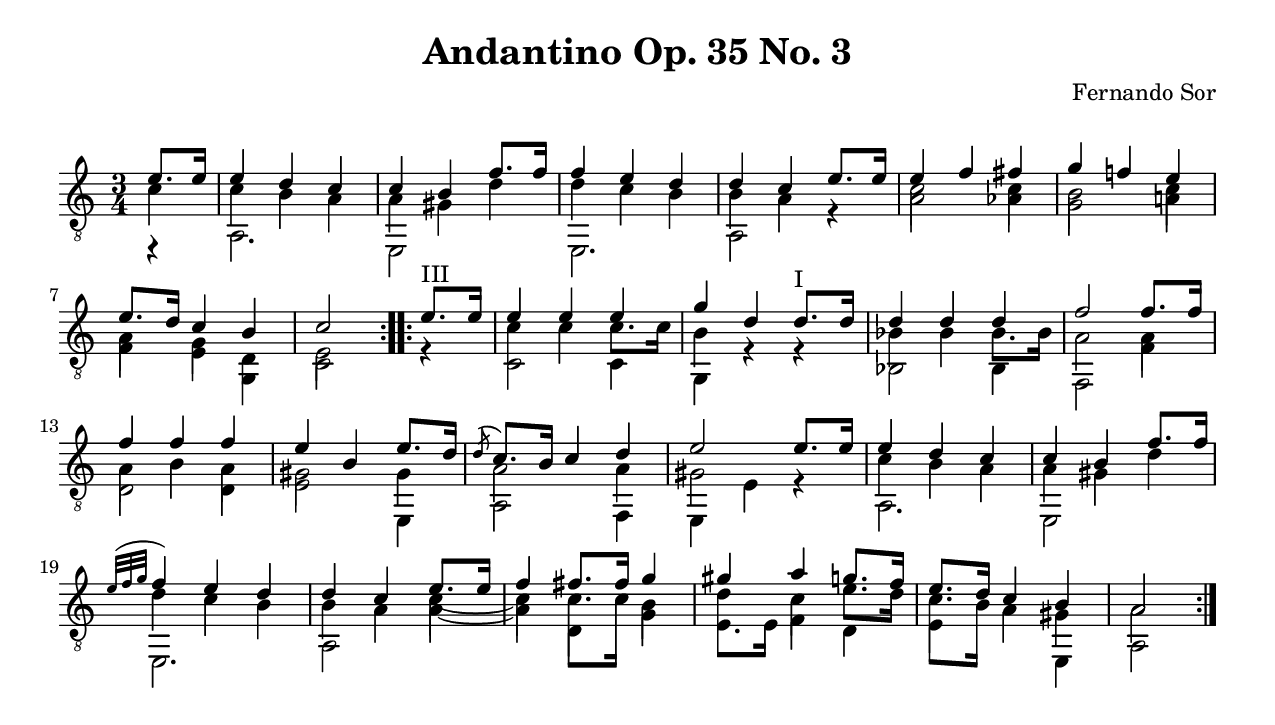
\version "2.18.2"
\include "style.ily"

\header {
  title = "Andantino Op. 35 No. 3"
  composer = "Fernando Sor"
}

brka={}
brkb={}

{
  \clef "treble_8" \time 3/4 \key c \major 
  \voices 1,2,4
  <<
    \relative c' {
      \repeat volta 2 {
        \partial 4 e8. e16 |
        %{1%} e4 d c | c b f'8. f16 | f4 e d | \brka d c e8. e16 | \brkb
        %{5%} e4 f fs | g f! e | e8. d16 c4 b \brka | c2
      }
      \repeat volta 2 {
        e8.^"III" e16 |  \brkb
        %{9%} e4 e e | g d d8.^"I" d16 | d4 d d | \brka f2 f8. f16 | \brkb
        %{13%} f4 f f | e b e8. d16 | \acciaccatura d8 c8. b16 c4 d | e2 e8. e16 | \brka \brkb
        %{17%} e4 d c | c b f'8. f16 | \appoggiatura {e32 f g} f4 e d | d c e8. e16 | \brka \brkb
        %{21%} f4 fs8. fs16 g4 | gs a g8. f16 | e8. d16 c4 b | a2
      }
    }
    \\
    \relative c' {
      %\override Stem.note-collision-threshold=#1
      %\override Stem.length=2
      %\override Stem.details.beamed-lengths=#'(1) %??? doesn't work??
      %\override Stem.details.stem-shorten=#'(1) %??? doesn't work??
      \partial 4 c4 |
      %{1%} c b a | a gs d' | d c b | b a r |
      %{5%} c2 c4 | b2 c4 | a g d | e2 r4 |
      %{9%} c' c c8. c16 | b4 r r | bf bf bf8. bf16 | a2 a4 |
      %{13%} a4 b a | gs2 gs4 | a2 a4 | gs2 r4 |
      %{17%} c4 b a | a gs d' | d c b | b a c~ |
      %{21%} c4 c8. c16 b4 | d c e8. d16 | c8. b16 a4 gs4 a2 
    }
    \\
    \relative c {
      \override NoteColumn.force-hshift = 0
      \partial 4 r4 |
      %{1%} a2. | e2 s4 | e2. | a2 s4 |
      %{5%} a'2 af4 | g2 a!4 | f e g, | c2 s4
      %{9%} c2 c4 | g4 s4 s4 | bf2 bf4 | f2 f'4 |
      %{13%} d2 d4 | e2 e,4 | a2 f4 | e4 e' s4 |
      %{17%} a,2. | e2 s4 | e2. | a2 a'4~ |
      %\override NoteColumn.force-hshift = -1
      %{21%} a4 d, g | e8. e16 f4 d | e4 s4 e,4 | a2
    }
  >>
}
